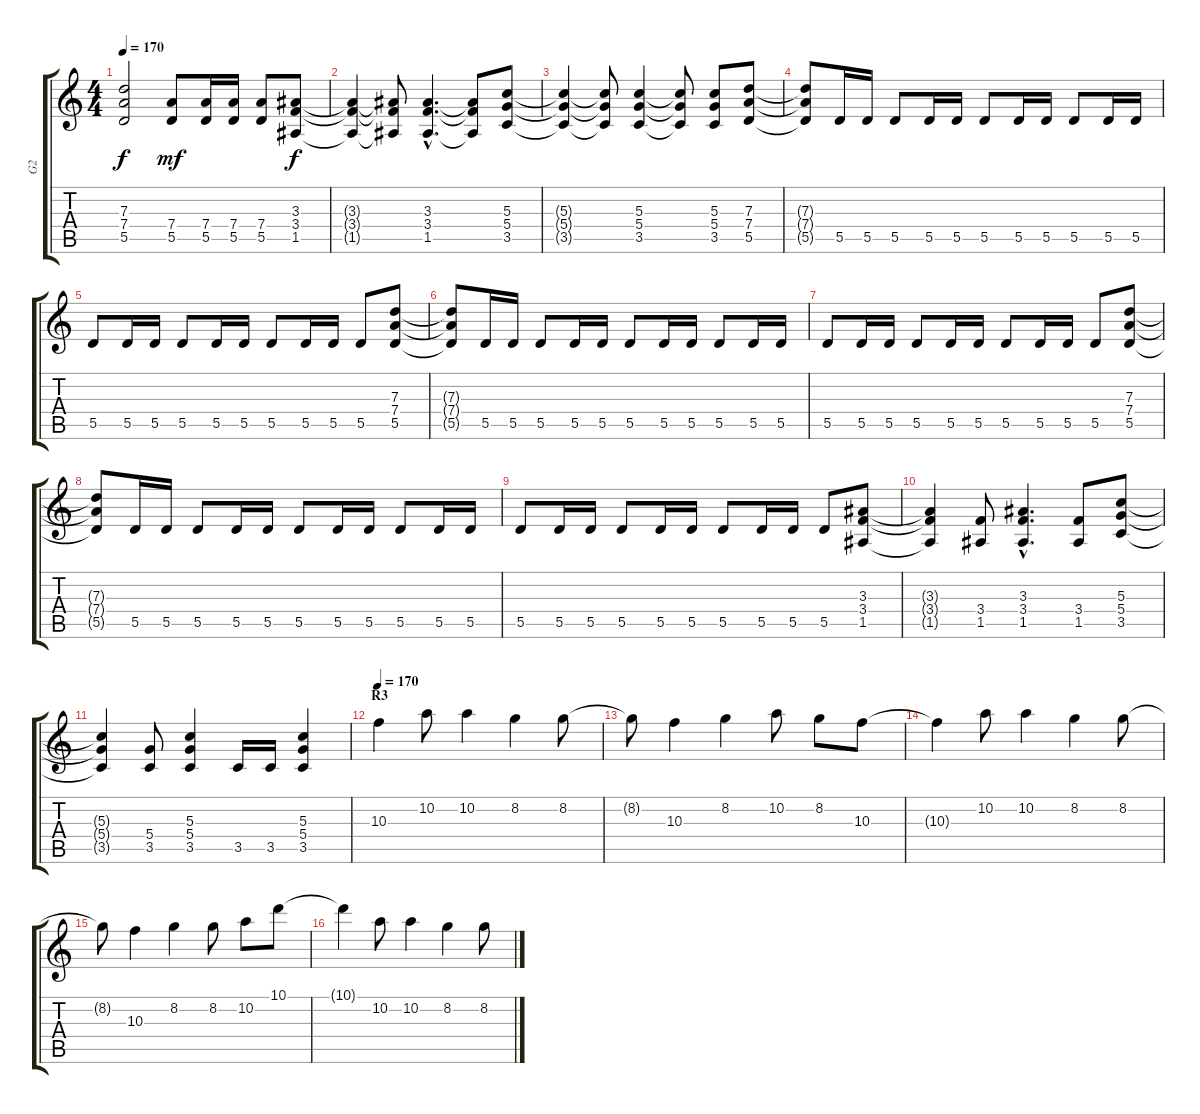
\track ("G2" "G2") {instrument distortionguitar}
\staff {score tabs}
\tuning (E4 B3 G3 D3 A2 E2) {hide}
\ts (4 4)
\tempo 170
\clef g2
\ks c
(7.3{t} 7.4{t} 5.5{t}).2{dy f} (7.4 5.5).8{dy mf} (7.4 5.5).16 (7.4 5.5).16 (7.4 5.5).8 (3.3 3.4 1.5).8{dy f} |
(3.3{t} 3.4{t} 1.5{t}).4 (3.3{t} 3.4{t} 1.5{t}).8 (3.3{hac} 3.4{hac} 1.5{hac}).4{d} (3.3{t} 3.4{t} 1.5{t}).8 (5.3 5.4 3.5).8 |
(5.3{t} 5.4{t} 3.5{t}).4 (5.3{t} 5.4{t} 3.5{t}).8 (5.3 5.4 3.5).4 (5.3{t} 5.4{t} 3.5{t}).8 (5.3 5.4 3.5).8 (7.3 7.4 5.5).8 |
\section ("" "")
(7.3{t} 7.4{t} 5.5{t}).8 5.5.16 5.5.16 5.5.8 5.5.16 5.5.16 5.5.8 5.5.16 5.5.16 5.5.8 5.5.16 5.5.16 |
5.5.8 5.5.16 5.5.16 5.5.8 5.5.16 5.5.16 5.5.8 5.5.16 5.5.16 5.5.8 (7.3 7.4 5.5).8 |
(7.3{t} 7.4{t} 5.5{t}).8 5.5.16 5.5.16 5.5.8 5.5.16 5.5.16 5.5.8 5.5.16 5.5.16 5.5.8 5.5.16 5.5.16 |
5.5.8 5.5.16 5.5.16 5.5.8 5.5.16 5.5.16 5.5.8 5.5.16 5.5.16 5.5.8 (7.3 7.4 5.5).8 |
(7.3{t} 7.4{t} 5.5{t}).8 5.5.16 5.5.16 5.5.8 5.5.16 5.5.16 5.5.8 5.5.16 5.5.16 5.5.8 5.5.16 5.5.16 |
5.5.8 5.5.16 5.5.16 5.5.8 5.5.16 5.5.16 5.5.8 5.5.16 5.5.16 5.5.8 (3.3 3.4 1.5).8 |
(3.3{t} 3.4{t} 1.5{t}).4 (3.4 1.5).8 (3.3{hac} 3.4{hac} 1.5{hac}).4{d} (3.4 1.5).8 (5.3 5.4 3.5).8 |
(5.3{t} 5.4{t} 3.5{t}).4 (5.4 3.5).8 (5.3 5.4 3.5).4 3.5.16 3.5.16 (5.3 5.4 3.5).4 |
\section ("" "R3")
\tempo 170
10.3.4 10.2.8 10.2.4 8.2.4 8.2.8 |
8.2{t}.8 10.3.4 8.2.4 10.2.8 8.2.8 10.3.8 |
10.3{t}.4 10.2.8 10.2.4 8.2.4 8.2.8 |
8.2{t}.8 10.3.4 8.2.4 8.2.8 10.2.8 10.1.8 |
10.1{t}.4 10.2.8 10.2.4 8.2.4 8.2.8
